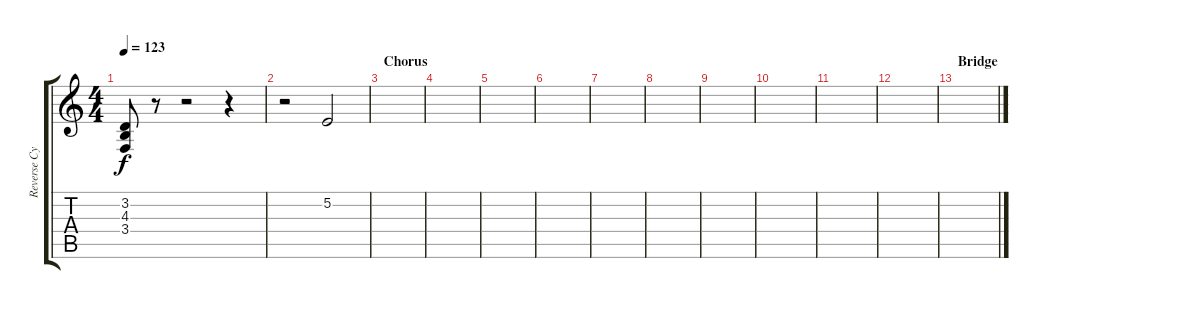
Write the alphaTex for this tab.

\track ("Reverse Cymbal" "Reverse Cy") {instrument reversecymbal}
\staff {score tabs}
\tuning (E4 B3 G3 D3 A2 E2) {hide}
\ts (4 4)
\tempo 123
\clef g2
\ks c
(3.2 4.3 3.4).8{dy f} r.8 r.2 r.4 |
r.2 5.2.2 |
\section ("" "Chorus")
|
|
|
|
|
|
|
|
|
|
\section ("" "Bridge ")
